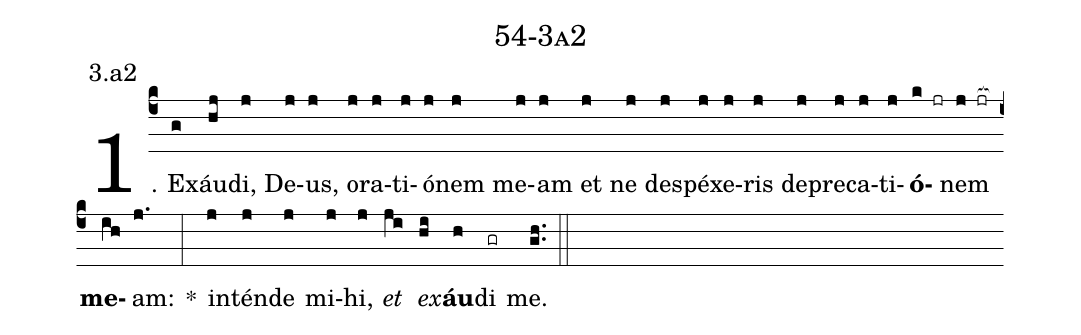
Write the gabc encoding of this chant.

name: 54-3a2;
annotation: 3.a2;
%%
(c4)1. Ex(g)áu(hj)di,(j) De(j)us,(j) o(j)ra(j)ti(j)ó(j)nem(j) me(j)am(j) et(j) ne(j) de(j)spé(j)xe(j)ris(j) de(j)pre(j)ca(j)ti(j)<b>ó</b>(k jr)nem(j jr[ocb:1{]) <b>me</b>(ih[ocb:0}])am:(j.) *(:) in(j)tén(j)de(j) mi(j)hi,(j) <i>et</i>(ji) <i>ex</i>(hi)<b>áu</b>(h)di(gr) me.(gh..) (::)
